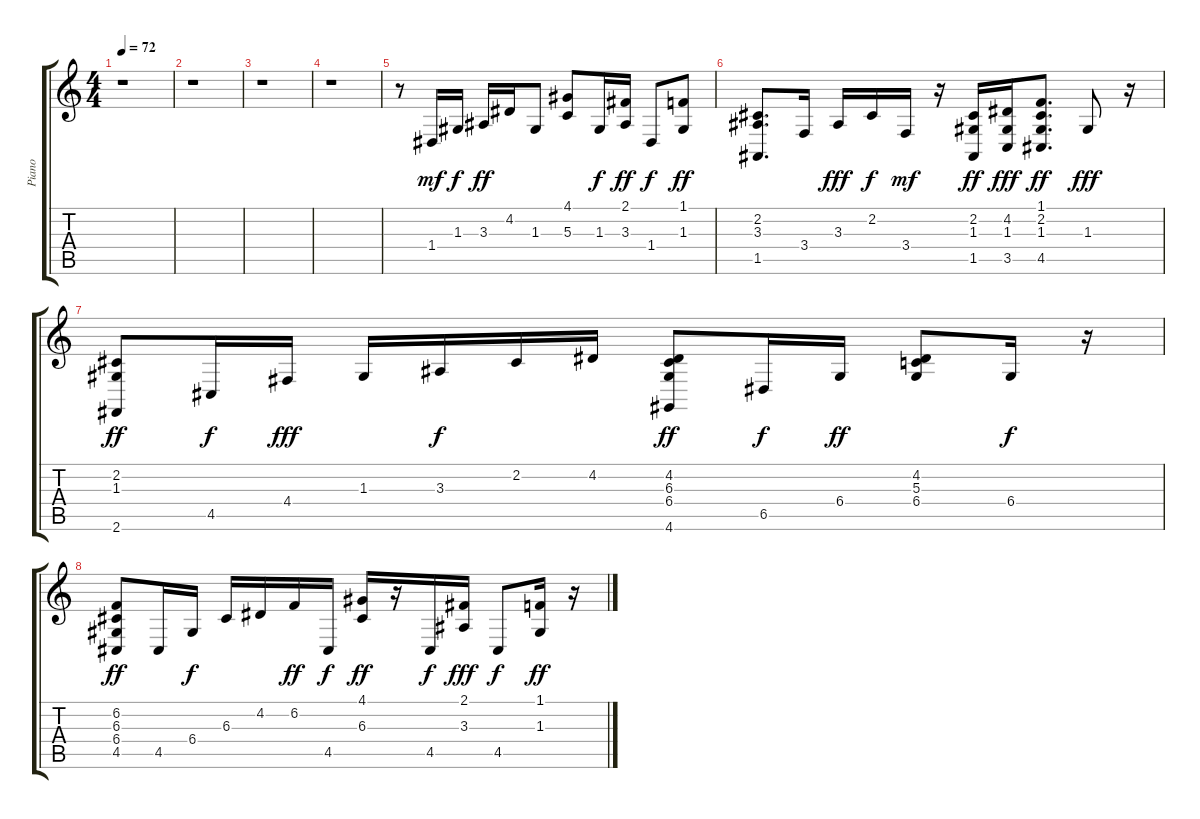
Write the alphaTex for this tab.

\track ("Piano" "Piano") {instrument acousticgrandpiano}
\staff {score tabs}
\tuning (E4 B3 G3 D3 A2 E2) {hide}
\ts (4 4)
\tempo 72
\clef g2
\ks c
r.1{dy ff} |
r.1 |
r.1 |
r.1 |
r.8 1.4.16{dy mf} 1.3.16{dy f} 3.3.16{dy ff} 4.2.16 1.3.8 (4.1 5.3).8 1.3.16{dy f} (2.1 3.3).16{dy ff} 1.4.8{dy f} (1.1 1.3).8{dy ff} |
(2.2 3.3 1.5).8{d} 3.4.16 3.3.16{dy fff} 2.2.16{dy f} 3.4.16{dy mf} r.16 (2.2 1.3 1.5).16{dy ff} (4.2 1.3 3.5).16{dy fff} (1.1 2.2 1.3 4.5).8{d dy ff} 1.3.8{dy fff} r.16 |
(2.2 1.3 2.6).8{dy ff} 4.5.16{dy f} 4.4.16{dy fff} 1.3.16 3.3.16{dy f} 2.2.16 4.2.16 (4.2 6.3 6.4 4.6).8{dy ff} 6.5.16{dy f} 6.4.16{dy ff} (4.2 5.3 6.4).8 6.4.16{dy f} r.16 |
(6.2 6.3 6.4 4.5).8{dy ff} 4.5.16 6.4.16{dy f} 6.3.16 4.2.16 6.2.16{dy ff} 4.5.16{dy f} (4.1 6.3).16{dy ff} r.16 4.5.16{dy f} (2.1 3.3).16{dy fff} 4.5.8{dy f} (1.1 1.3).16{dy ff} r.16
